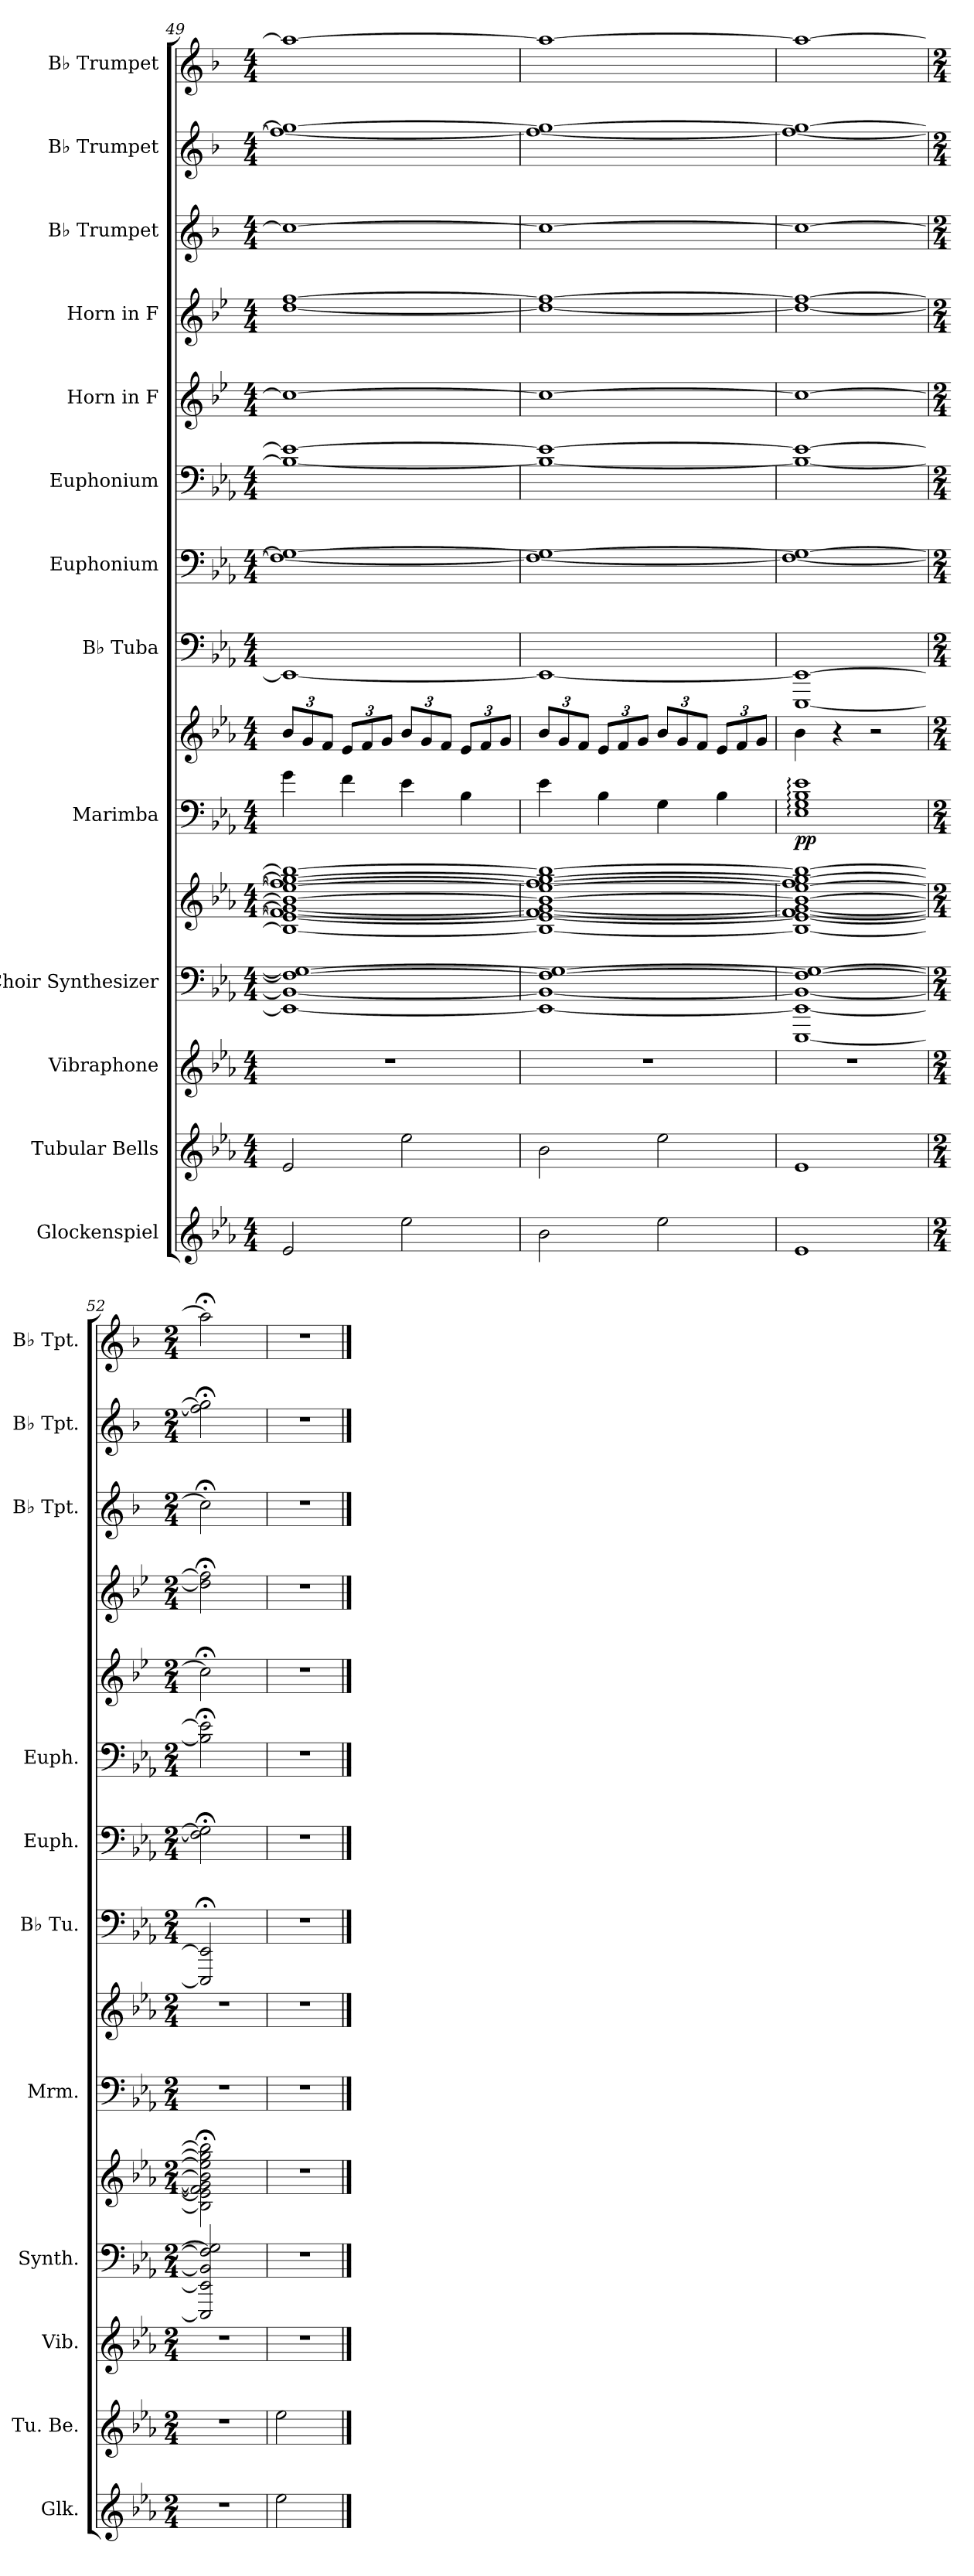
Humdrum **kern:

**kern	**kern	**kern	**kern	**kern	**kern	**kern	**dynam	**kern	**kern	**kern	**kern	**kern	**kern	**kern	**kern
*part13	*part12	*part11	*part10	*part10	*part9	*part9	*part9	*part8	*part7	*part6	*part5	*part4	*part3	*part2	*part1
*staff15	*staff14	*staff13	*staff12	*staff11	*staff10	*staff9	*staff9/10	*staff8	*staff7	*staff6	*staff5	*staff4	*staff3	*staff2	*staff1
*I"Glockenspiel	*I"Tubular Bells	*I"Vibraphone	*I"Choir Synthesizer	*	*I"Marimba	*	*	*I"B♭ Tuba	*I"Euphonium	*I"Euphonium	*I"Horn in F	*I"Horn in F	*I"B♭ Trumpet	*I"B♭ Trumpet	*I"B♭ Trumpet
*I'Glk.	*I'Tu. Be.	*I'Vib.	*I'Synth.	*	*I'Mrm.	*	*	*I'B♭ Tu.	*I'Euph.	*I'Euph.	*	*	*I'B♭ Tpt.	*I'B♭ Tpt.	*I'B♭ Tpt.
*clefG2	*clefG2	*clefG2	*clefF4	*clefG2	*clefF4	*clefG2	*	*clefF4	*clefF4	*clefF4	*clefG2	*clefG2	*clefG2	*clefG2	*clefG2
*ITrd-14c-24	*	*	*	*	*	*	*	*	*	*	*ITrd4c7	*ITrd4c7	*ITrd1c2	*ITrd1c2	*ITrd1c2
*k[b-e-a-]	*k[b-e-a-]	*k[b-e-a-]	*k[b-e-a-]	*k[b-e-a-]	*k[b-e-a-]	*k[b-e-a-]	*	*k[b-e-a-]	*k[b-e-a-]	*k[b-e-a-]	*k[b-e-a-]	*k[b-e-a-]	*k[b-e-a-]	*k[b-e-a-]	*k[b-e-a-]
*M4/4	*M4/4	*M4/4	*M4/4	*M4/4	*M4/4	*M4/4	*	*M4/4	*M4/4	*M4/4	*M4/4	*M4/4	*M4/4	*M4/4	*M4/4
*	*	*	*	*	*	*Xbrackettup	*	*	*	*	*	*	*	*	*
=49	=49	=49	=49	=49	=49	=49	=49	=49	=49	=49	=49	=49	=49	=49	=49
2eee-/	2e-/	1r	1EE-_ 1BB-_ 1F_ 1G_	1B-_ 1e-_ 1f_ 1g_ 1b-_ 1ee-_ 1ff_ 1gg_ 1bb-_	4g\	12b-/L	.	1EE-_	1F_ 1G_	1B-_ 1e-_	1f_	[1g [1b-	1b-_	1ee-_ 1ff_	1gg_
.	.	.	.	.	.	12g/	.	.	.	.	.	.	.	.	.
.	.	.	.	.	.	12f/J	.	.	.	.	.	.	.	.	.
.	.	.	.	.	4f\	12e-/L	.	.	.	.	.	.	.	.	.
.	.	.	.	.	.	12f/	.	.	.	.	.	.	.	.	.
.	.	.	.	.	.	12g/J	.	.	.	.	.	.	.	.	.
2eeee-\	2ee-\	.	.	.	4e-\	12b-/L	.	.	.	.	.	.	.	.	.
.	.	.	.	.	.	12g/	.	.	.	.	.	.	.	.	.
.	.	.	.	.	.	12f/J	.	.	.	.	.	.	.	.	.
.	.	.	.	.	4B-\	12e-/L	.	.	.	.	.	.	.	.	.
.	.	.	.	.	.	12f/	.	.	.	.	.	.	.	.	.
.	.	.	.	.	.	12g/J	.	.	.	.	.	.	.	.	.
!!LO:PB:g=z
=50	=50	=50	=50	=50	=50	=50	=50	=50	=50	=50	=50	=50	=50	=50	=50
2bbb-\	2b-\	1r	1EE-_ 1BB-_ 1F_ 1G_	1B-_ 1e-_ 1f_ 1g_ 1b-_ 1ee-_ 1ff_ 1gg_ 1bb-_	4e-\	12b-/L	.	1EE-_	1F_ 1G_	1B-_ 1e-_	1f_	1g_ 1b-_	1b-_	1ee-_ 1ff_	1gg_
.	.	.	.	.	.	12g/	.	.	.	.	.	.	.	.	.
.	.	.	.	.	.	12f/J	.	.	.	.	.	.	.	.	.
.	.	.	.	.	4B-\	12e-/L	.	.	.	.	.	.	.	.	.
.	.	.	.	.	.	12f/	.	.	.	.	.	.	.	.	.
.	.	.	.	.	.	12g/J	.	.	.	.	.	.	.	.	.
2eeee-\	2ee-\	.	.	.	4G\	12b-/L	.	.	.	.	.	.	.	.	.
.	.	.	.	.	.	12g/	.	.	.	.	.	.	.	.	.
.	.	.	.	.	.	12f/J	.	.	.	.	.	.	.	.	.
.	.	.	.	.	4B-\	12e-/L	.	.	.	.	.	.	.	.	.
.	.	.	.	.	.	12f/	.	.	.	.	.	.	.	.	.
.	.	.	.	.	.	12g/J	.	.	.	.	.	.	.	.	.
=51	=51	=51	=51	=51	=51	=51	=51	=51	=51	=51	=51	=51	=51	=51	=51
!	!	!	!	!	!	!	!LO:DY:b=2	!	!	!	!	!	!	!	!
1eee-	1e-	1r	[1EEE- 1EE-_ 1BB-_ 1F_ 1G_	1B-_ 1e-_ 1f_ 1g_ 1b-_ 1ee-_ 1ff] 1gg_ 1bb-_	1E-: 1G: 1B-: 1e-:	4b-\	pp	[1EEE- 1EE-_	1F_ 1G_	1B-_ 1e-_	1f_	1g_ 1b-_	1b-_	1ee-_ 1ff_	1gg_
.	.	.	.	.	.	4r	.	.	.	.	.	.	.	.	.
.	.	.	.	.	.	2r	.	.	.	.	.	.	.	.	.
=52	=52	=52	=52	=52	=52	=52	=52	=52	=52	=52	=52	=52	=52	=52	=52
*M2/4	*M2/4	*M2/4	*M2/4	*M2/4	*M2/4	*M2/4	*	*M2/4	*M2/4	*M2/4	*M2/4	*M2/4	*M2/4	*M2/4	*M2/4
*	*	*	*	*	*	*	*	*	*	*	*	*	*	*	*MM80
2r	2r	2r	2EEE-/] 2EE-/] 2BB-/] 2F/] 2G/]	2B-\];< 2e-\];< 2f\];< 2g\];< 2b-\];< 2ee-\];< 2gg\];< 2bb-\];<	2r	2r	.	2EEE-/];< 2EE-/];<	2F\];< 2G\];<	2B-\];< 2e-\];<	2f;<\]	2g\];< 2b-\];<	2b-;<\]	2ee-\];< 2ff\];<	2gg;<\]
=53	=53	=53	=53	=53	=53	=53	=53	=53	=53	=53	=53	=53	=53	=53	=53
2eeee-\	2ee-\	2r	2r	2r	2r	2r	.	2r	2r	2r	2r	2r	2r	2r	2r
==	==	==	==	==	==	==	==	==	==	==	==	==	==	==	==
*-	*-	*-	*-	*-	*-	*-	*-	*-	*-	*-	*-	*-	*-	*-	*-
